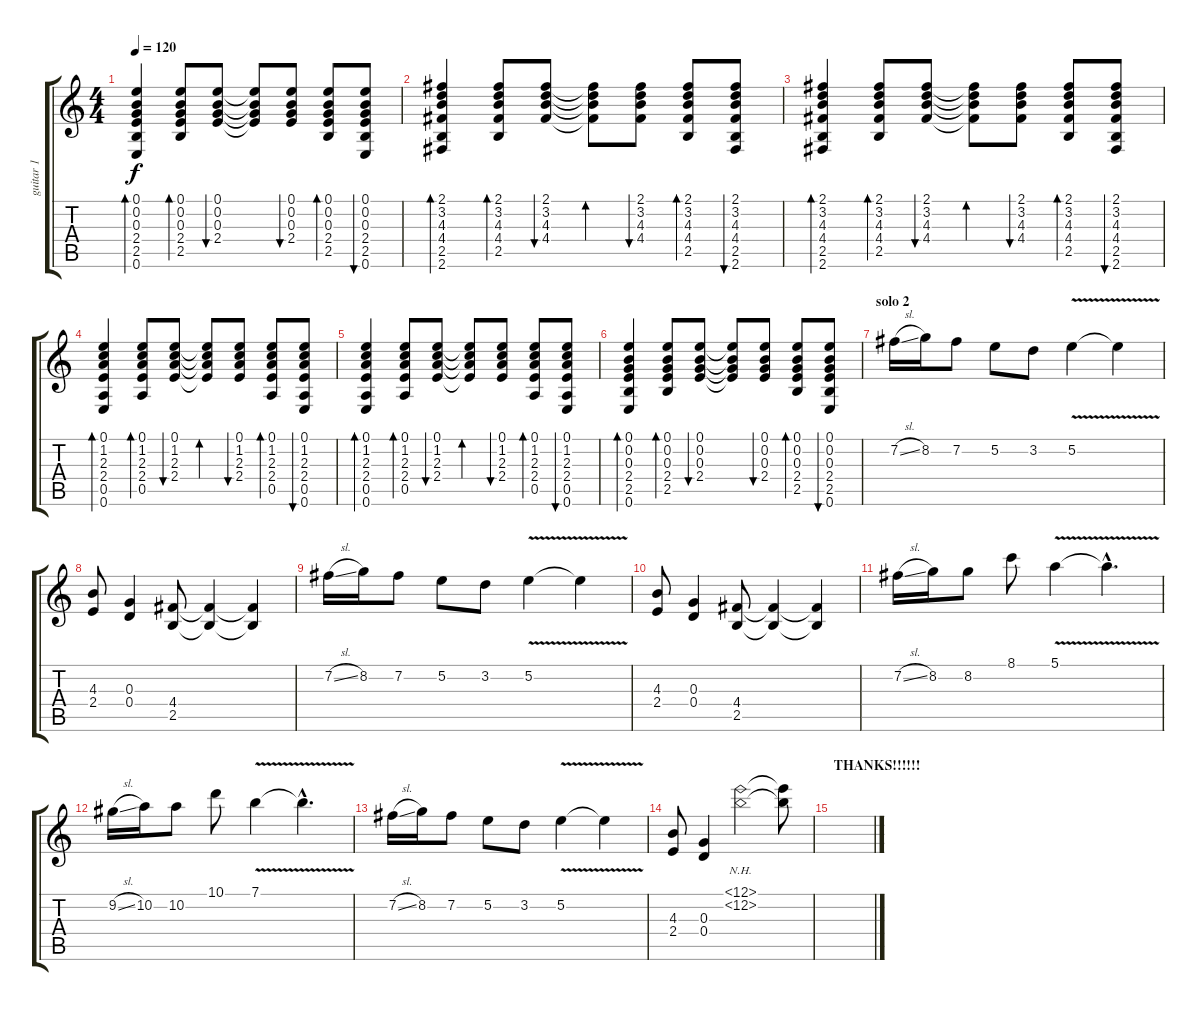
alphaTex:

\track ("guitar 1" "guitar 1") {instrument acousticguitarsteel}
\staff {score tabs}
\tuning (E4 B3 G3 D3 A2 E2) {hide}
\ts (4 4)
\tempo 120
\clef g2
\ks c
(0.1 0.2 0.3 2.4 2.5 0.6).4{bd 60 dy f} (0.1 0.2 0.3 2.4 2.5).8{bd 60} (0.1 0.2 0.3 2.4).8{bu 60} (0.1{t} 0.2{t} 0.3{t} 2.4{t}).8 (0.1 0.2 0.3 2.4).8{bu 60} (0.1 0.2 0.3 2.4 2.5).8{bd 60} (0.1 0.2 0.3 2.4 2.5 0.6).8{bu 60} |
(2.1 3.2 4.3 4.4 2.5 2.6).4{bd 60} (2.1 3.2 4.3 4.4 2.5).8{bd 60} (2.1 3.2 4.3 4.4).8{bu 60} (2.1{t} 3.2{t} 4.3{t} 4.4{t}).8{bd 60} (2.1 3.2 4.3 4.4).8{bu 60} (2.1 3.2 4.3 4.4 2.5).8{bd 60} (2.1 3.2 4.3 4.4 2.5 2.6).8{bu 60} |
(2.1 3.2 4.3 4.4 2.5 2.6).4{bd 60} (2.1 3.2 4.3 4.4 2.5).8{bd 60} (2.1 3.2 4.3 4.4).8{bu 60} (2.1{t} 3.2{t} 4.3{t} 4.4{t}).8{bd 60} (2.1 3.2 4.3 4.4).8{bu 60} (2.1 3.2 4.3 4.4 2.5).8{bd 60} (2.1 3.2 4.3 4.4 2.5 2.6).8{bu 60} |
(0.1 1.2 2.3 2.4 0.5 0.6).4{bd 60} (0.1 1.2 2.3 2.4 0.5).8{bd 60} (0.1 1.2 2.3 2.4).8{bu 60} (0.1{t} 1.2{t} 2.3{t} 2.4{t}).8{bd 60} (0.1 1.2 2.3 2.4).8{bu 60} (0.1 1.2 2.3 2.4 0.5).8{bd 60} (0.1 1.2 2.3 2.4 0.5 0.6).8{bu 60} |
(0.1 1.2 2.3 2.4 0.5 0.6).4{bd 60} (0.1 1.2 2.3 2.4 0.5).8{bd 60} (0.1 1.2 2.3 2.4).8{bu 60} (0.1{t} 1.2{t} 2.3{t} 2.4{t}).8{bd 60} (0.1 1.2 2.3 2.4).8{bu 60} (0.1 1.2 2.3 2.4 0.5).8{bd 60} (0.1 1.2 2.3 2.4 0.5 0.6).8{bu 60} |
(0.1 0.2 0.3 2.4 2.5 0.6).4{bd 60} (0.1 0.2 0.3 2.4 2.5).8{bd 60} (0.1 0.2 0.3 2.4).8{bu 60} (0.1{t} 0.2{t} 0.3{t} 2.4{t}).8 (0.1 0.2 0.3 2.4).8{bu 60} (0.1 0.2 0.3 2.4 2.5).8{bd 60} (0.1 0.2 0.3 2.4 2.5 0.6).8{bu 60} |
\section ("" "solo 2")
7.2{sl}.16{instrument distortionguitar} 8.2.16 7.2.8 5.2.8 3.2.8 5.2{v}.4 5.2{t}.4 |
(4.3 2.4).8 (0.3 0.4).4 (4.4 2.5).8 (4.4{t} 2.5{t}).4 (4.4{t} 2.5{t}).4 |
7.2{sl}.16 8.2.16 7.2.8 5.2.8 3.2.8 5.2{v}.4 5.2{t}.4 |
(4.3 2.4).8 (0.3 0.4).4 (4.4 2.5).8 (4.4{t} 2.5{t}).4 (4.4{t} 2.5{t}).4 |
7.2{sl}.16 8.2.16 8.2.8 8.1.8 5.1{v}.4 5.1{hac t}.4{d} |
9.2{sl}.16 10.2.16 10.2.8 10.1.8 7.1{v}.4 7.1{hac t}.4{d} |
7.2{sl}.16 8.2.16 7.2.8 5.2.8 3.2.8 5.2{v}.4 5.2{t}.4 |
(4.3 2.4).8 (0.3 0.4).4 (12.1{nh} 12.2{nh}).2 (12.1{t} 12.2{t}).8 |
\section ("" "THANKS!!!!!!")
